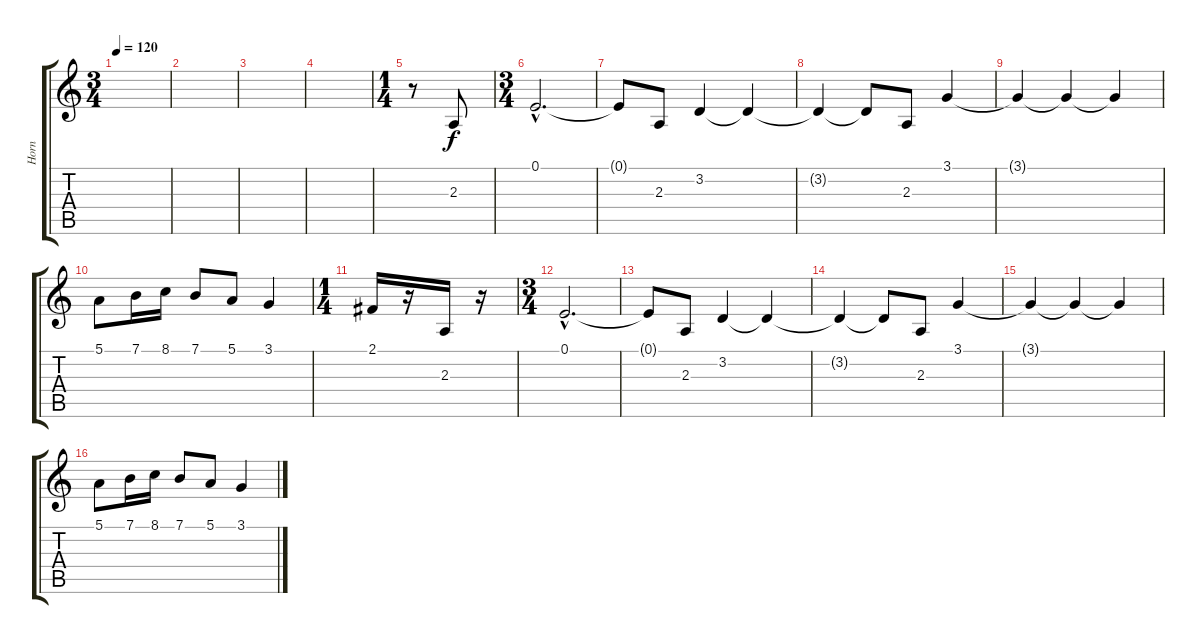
\track ("Horn" "Horn") {instrument frenchhorn}
\staff {score tabs}
\tuning (E4 B3 G3 D3 A2 E2) {hide}
\ts (3 4)
\tempo 120
\clef g2
\ks c
|
|
|
|
\ts (1 4)
r.8 2.3.8 |
\ts (3 4)
0.1{hac}.2{d} |
0.1{t}.8 2.3.8 3.2.4 3.2{t}.4 |
3.2{t}.4 3.2{t}.8 2.3.8 3.1.4 |
3.1{t}.4 3.1{t}.4 3.1{t}.4 |
5.1.8 7.1.16 8.1.16 7.1.8 5.1.8 3.1.4 |
\ts (1 4)
2.1.16 r.16 2.3.16 r.16 |
\ts (3 4)
0.1{hac}.2{d} |
0.1{t}.8 2.3.8 3.2.4 3.2{t}.4 |
3.2{t}.4 3.2{t}.8 2.3.8 3.1.4 |
3.1{t}.4 3.1{t}.4 3.1{t}.4 |
5.1.8 7.1.16 8.1.16 7.1.8 5.1.8 3.1.4
